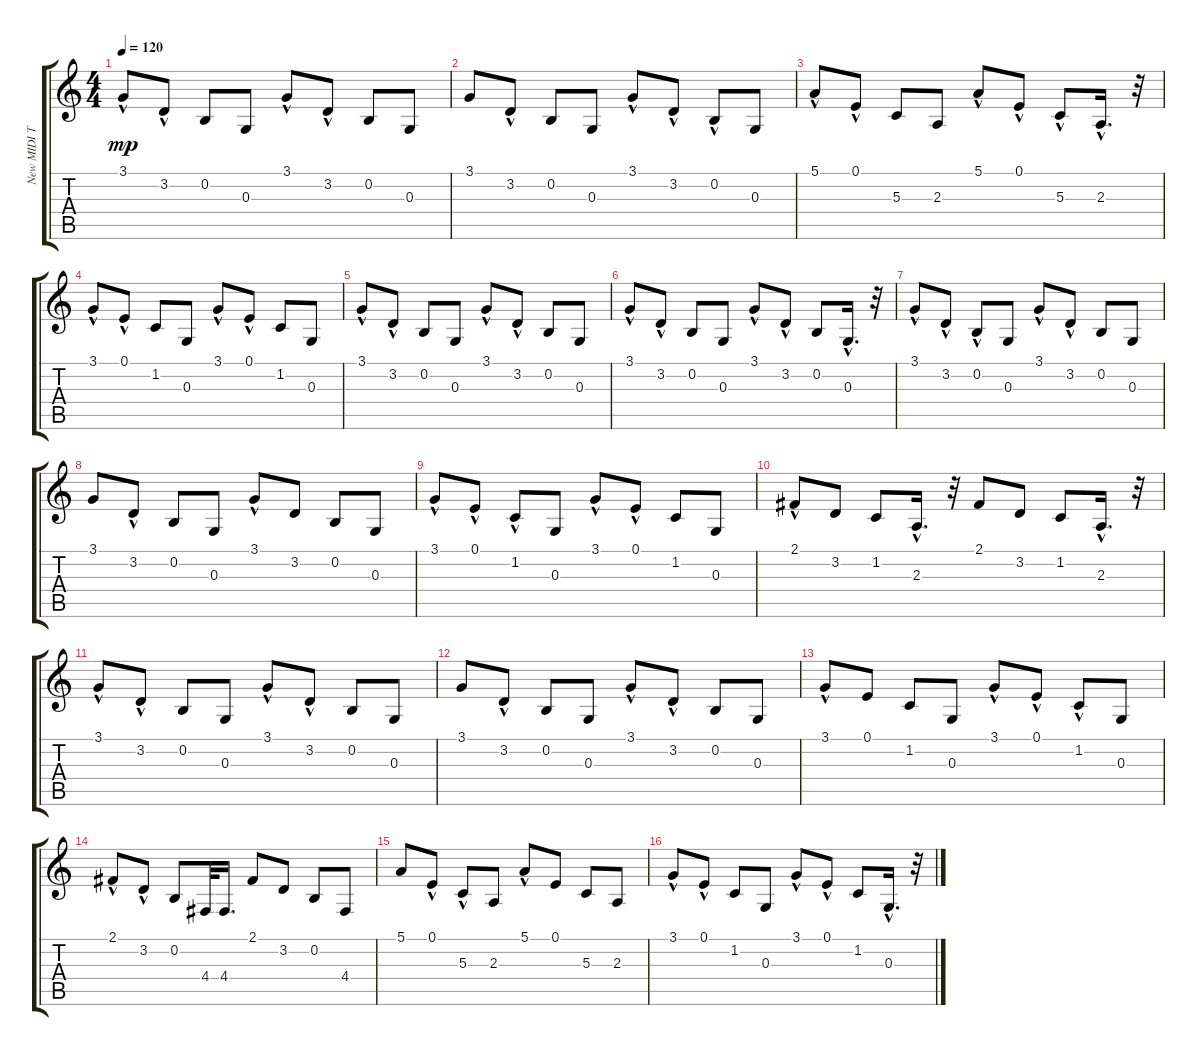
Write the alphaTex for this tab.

\track ("New MIDI Track" "New MIDI T") {instrument orchestralharp}
\staff {score tabs}
\tuning (E4 B3 G3 D3 A2 E2) {hide}
\ts (4 4)
\tempo 120
\clef g2
\ks c
3.1{hac}.8{dy mp} 3.2{hac}.8 0.2.8 0.3.8 3.1{hac}.8 3.2{hac}.8 0.2.8 0.3.8 |
3.1.8 3.2{hac}.8 0.2.8 0.3.8 3.1{hac}.8 3.2{hac}.8 0.2{hac}.8 0.3.8 |
5.1{hac}.8 0.1{hac}.8 5.3.8 2.3.8 5.1{hac}.8 0.1{hac}.8 5.3{hac}.8 2.3{hac}.16{d} r.32 |
3.1{hac}.8 0.1{hac}.8 1.2.8 0.3.8 3.1{hac}.8 0.1{hac}.8 1.2.8 0.3.8 |
3.1{hac}.8 3.2{hac}.8 0.2.8 0.3.8 3.1{hac}.8 3.2{hac}.8 0.2.8 0.3.8 |
3.1{hac}.8 3.2{hac}.8 0.2.8 0.3.8 3.1{hac}.8 3.2{hac}.8 0.2.8 0.3{hac}.16{d} r.32 |
3.1{hac}.8 3.2{hac}.8 0.2{hac}.8 0.3.8 3.1{hac}.8 3.2{hac}.8 0.2.8 0.3.8 |
3.1.8 3.2{hac}.8 0.2.8 0.3.8 3.1{hac}.8 3.2.8 0.2.8 0.3.8 |
3.1{hac}.8 0.1{hac}.8 1.2{hac}.8 0.3.8 3.1{hac}.8 0.1{hac}.8 1.2.8 0.3.8 |
2.1{hac}.8 3.2.8 1.2.8 2.3{hac}.16{d} r.32 2.1.8 3.2.8 1.2.8 2.3{hac}.16{d} r.32 |
3.1{hac}.8 3.2{hac}.8 0.2.8 0.3.8 3.1{hac}.8 3.2{hac}.8 0.2.8 0.3.8 |
3.1.8 3.2{hac}.8 0.2.8 0.3.8 3.1{hac}.8 3.2{hac}.8 0.2.8 0.3.8 |
3.1{hac}.8 0.1.8 1.2.8 0.3.8 3.1{hac}.8 0.1{hac}.8 1.2{hac}.8 0.3.8 |
2.1{hac}.8 3.2{hac}.8 0.2.8 4.4.32 4.4.16{d} 2.1.8 3.2.8 0.2.8 4.4.8 |
5.1.8 0.1{hac}.8 5.3{hac}.8 2.3.8 5.1{hac}.8 0.1.8 5.3.8 2.3.8 |
3.1{hac}.8 0.1{hac}.8 1.2.8 0.3.8 3.1{hac}.8 0.1{hac}.8 1.2.8 0.3{hac}.16{d} r.32
